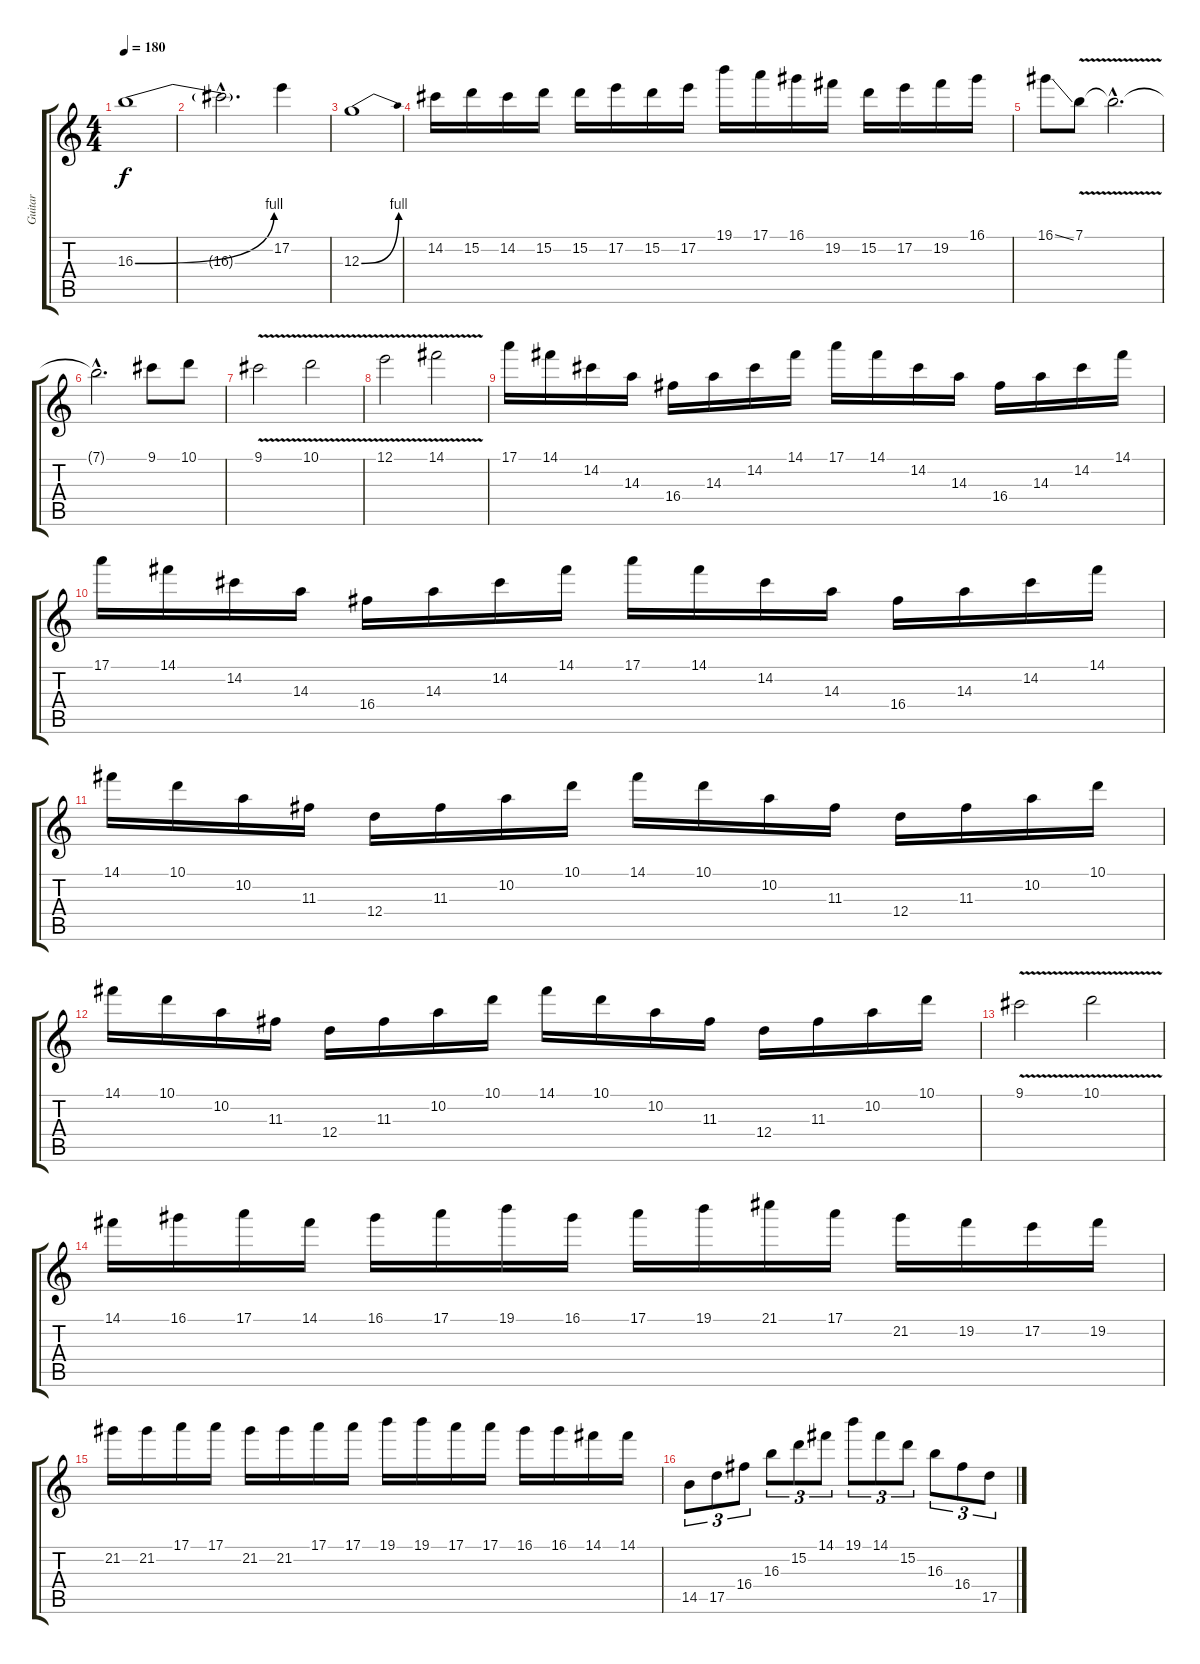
\track ("Guitar" "Guitar") {instrument distortionguitar}
\staff {score tabs}
\tuning (E4 B3 G3 D3 A2 E2) {hide}
\ts (4 4)
\tempo 180
\clef g2
\ks c
16.3{be (bend 0 0 60 4)}.1{dy f} |
16.3{hac t}.2{d} 17.2.4 |
12.3{be (bend 0 0 60 4)}.1 |
14.2.16 15.2.16 14.2.16 15.2.16 15.2.16 17.2.16 15.2.16 17.2.16 19.1.16 17.1.16 16.1.16 19.2.16 15.2.16 17.2.16 19.2.16 16.1.16 |
16.1{ss}.8 7.1{v}.8 7.1{hac t}.2{d} |
7.1{hac t}.2{d} 9.1.8 10.1.8 |
9.1{v}.2 10.1{v}.2 |
12.1{v}.2 14.1{v}.2 |
17.1.16 14.1.16 14.2.16 14.3.16 16.4.16 14.3.16 14.2.16 14.1.16 17.1.16 14.1.16 14.2.16 14.3.16 16.4.16 14.3.16 14.2.16 14.1.16 |
17.1.16 14.1.16 14.2.16 14.3.16 16.4.16 14.3.16 14.2.16 14.1.16 17.1.16 14.1.16 14.2.16 14.3.16 16.4.16 14.3.16 14.2.16 14.1.16 |
14.1.16 10.1.16 10.2.16 11.3.16 12.4.16 11.3.16 10.2.16 10.1.16 14.1.16 10.1.16 10.2.16 11.3.16 12.4.16 11.3.16 10.2.16 10.1.16 |
14.1.16 10.1.16 10.2.16 11.3.16 12.4.16 11.3.16 10.2.16 10.1.16 14.1.16 10.1.16 10.2.16 11.3.16 12.4.16 11.3.16 10.2.16 10.1.16 |
9.1{v}.2 10.1{v}.2 |
14.1.16 16.1.16 17.1.16 14.1.16 16.1.16 17.1.16 19.1.16 16.1.16 17.1.16 19.1.16 21.1.16 17.1.16 21.2.16 19.2.16 17.2.16 19.2.16 |
21.2.16 21.2.16 17.1.16 17.1.16 21.2.16 21.2.16 17.1.16 17.1.16 19.1.16 19.1.16 17.1.16 17.1.16 16.1.16 16.1.16 14.1.16 14.1.16 |
14.5.8{tu (3 2)} 17.5.8{tu (3 2)} 16.4.8{tu (3 2)} 16.3.8{tu (3 2)} 15.2.8{tu (3 2)} 14.1.8{tu (3 2)} 19.1.8{tu (3 2)} 14.1.8{tu (3 2)} 15.2.8{tu (3 2)} 16.3.8{tu (3 2)} 16.4.8{tu (3 2)} 17.5.8{tu (3 2)}
